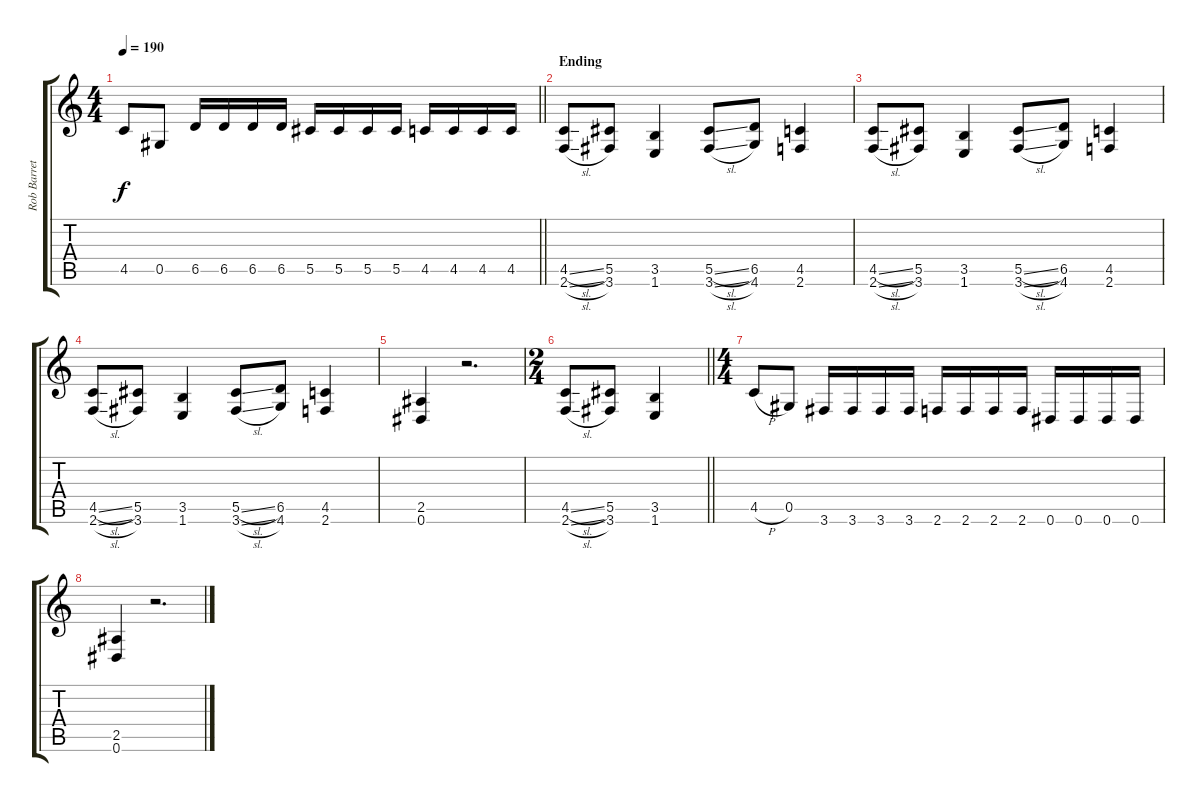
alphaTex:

\track ("Rob Barret" "Rob Barret") {instrument distortionguitar}
\staff {score tabs}
\tuning (Eb4 Bb3 Gb3 Db3 Ab2 Eb2) {hide}
\ts (4 4)
\tempo 190
\clef g2
\barLineRight lightlight
\ks c
4.5.8{dy f} 0.5.8 6.5.16 6.5.16 6.5.16 6.5.16 5.5.16 5.5.16 5.5.16 5.5.16 4.5.16 4.5.16 4.5.16 4.5.16 |
\section ("" "Ending")
(4.5{sl} 2.6{sl}).8 (5.5 3.6).8 (3.5 1.6).4 (5.5{sl} 3.6{sl}).8 (6.5 4.6).8 (4.5 2.6).4 |
(4.5{sl} 2.6{sl}).8 (5.5 3.6).8 (3.5 1.6).4 (5.5{sl} 3.6{sl}).8 (6.5 4.6).8 (4.5 2.6).4 |
(4.5{sl} 2.6{sl}).8 (5.5 3.6).8 (3.5 1.6).4 (5.5{sl} 3.6{sl}).8 (6.5 4.6).8 (4.5 2.6).4 |
(2.5 0.6).4 r.2{d} |
\ts (2 4)
\barLineRight lightlight
(4.5{sl} 2.6{sl}).8 (5.5 3.6).8 (3.5 1.6).4 |
\ts (4 4)
4.5{h}.8 0.5.8 3.6.16 3.6.16 3.6.16 3.6.16 2.6.16 2.6.16 2.6.16 2.6.16 0.6.16 0.6.16 0.6.16 0.6.16 |
(2.5 0.6).4 r.2{d}
